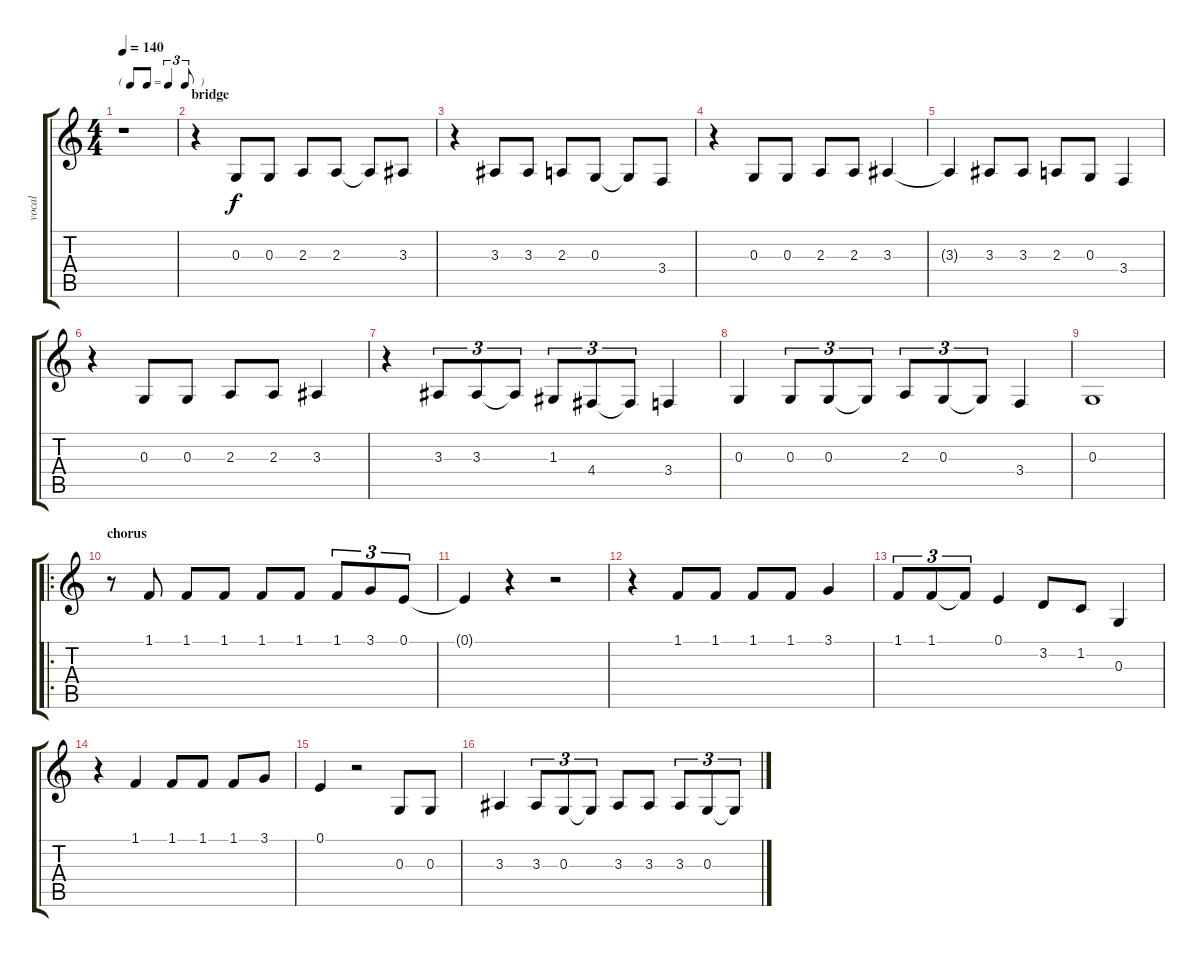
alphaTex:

\track ("vocal" "vocal") {instrument lead6voice}
\staff {score tabs}
\tuning (E4 B3 G3 D3 A2 E2) {hide}
\ts (4 4)
\tf triplet8th
\tempo 140
\clef g2
\ks c
r.1{dy f} |
\section ("" "bridge")
r.4 0.3.8 0.3.8 2.3.8 2.3.8 2.3{t}.8 3.3.8 |
r.4 3.3.8 3.3.8 2.3.8 0.3.8 0.3{t}.8 3.4.8 |
r.4 0.3.8 0.3.8 2.3.8 2.3.8 3.3.4 |
3.3{t}.4 3.3.8 3.3.8 2.3.8 0.3.8 3.4.4 |
r.4 0.3.8 0.3.8 2.3.8 2.3.8 3.3.4 |
r.4 3.3.8{tu (3 2)} 3.3.8{tu (3 2)} 3.3{t}.8{tu (3 2)} 1.3.8{tu (3 2)} 4.4.8{tu (3 2)} 4.4{t}.8{tu (3 2)} 3.4.4 |
0.3.4 0.3.8{tu (3 2)} 0.3.8{tu (3 2)} 0.3{t}.8{tu (3 2)} 2.3.8{tu (3 2)} 0.3.8{tu (3 2)} 0.3{t}.8{tu (3 2)} 3.4.4 |
0.3.1 |
\ro
\section ("" "chorus")
r.8 1.1.8 1.1.8 1.1.8 1.1.8 1.1.8 1.1.8{tu (3 2)} 3.1.8{tu (3 2)} 0.1.8{tu (3 2)} |
0.1{t}.4 r.4 r.2 |
r.4 1.1.8 1.1.8 1.1.8 1.1.8 3.1.4 |
1.1.8{tu (3 2)} 1.1.8{tu (3 2)} 1.1{t}.8{tu (3 2)} 0.1.4 3.2.8 1.2.8 0.3.4 |
r.4 1.1.4 1.1.8 1.1.8 1.1.8 3.1.8 |
0.1.4 r.2 0.3.8 0.3.8 |
3.3.4 3.3.8{tu (3 2)} 0.3.8{tu (3 2)} 0.3{t}.8{tu (3 2)} 3.3.8 3.3.8 3.3.8{tu (3 2)} 0.3.8{tu (3 2)} 0.3{t}.8{tu (3 2)}
